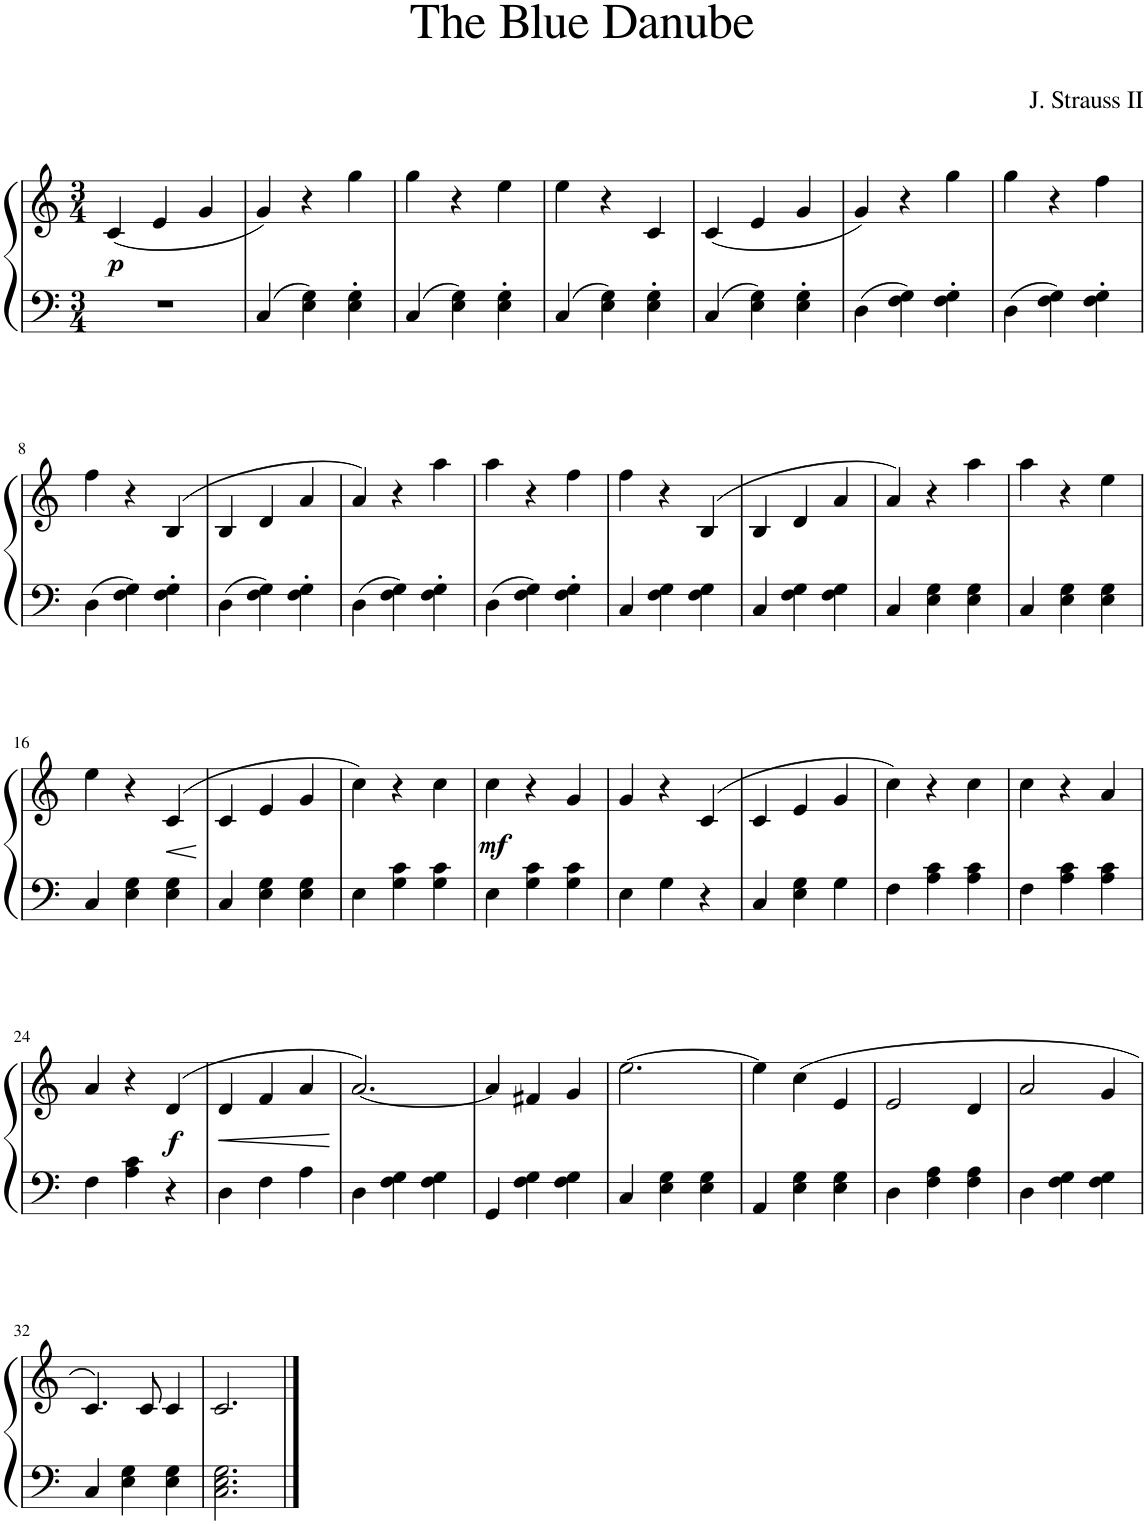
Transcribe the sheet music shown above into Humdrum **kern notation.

**kern	**kern	**dynam
*part1	*part1	*part1
*staff2	*staff1	*staff1/2
*I"Piano	*	*
*I'Pno.	*	*
*clefF4	*clefG2	*
*k[]	*k[]	*
*M3/4	*M3/4	*
=1	=1	=1
!	!	!LO:DY:b
2.r	(<4c/	p
.	4e/	.
.	4g/	.
=2	=2	=2
4C/	4g/)	.
4E\ 4G\	4r	.
4E\' 4G\'	4gg\	.
=3	=3	=3
4C/	4gg\	.
4E\ 4G\	4r	.
4E\' 4G\'	4ee\	.
=4	=4	=4
4C/	4ee\	.
4E\ 4G\	4r	.
4E\' 4G\'	4c/	.
=5	=5	=5
4C/	(<4c/	.
4E\ 4G\	4e/	.
4E\' 4G\'	4g/	.
=6	=6	=6
4D\	4g/)	.
4F\ 4G\	4r	.
4F\' 4G\'	4gg\	.
=7	=7	=7
4D\	4gg\	.
4F\ 4G\	4r	.
4F\' 4G\'	4ff\	.
!!LO:LB:g=z
=8	=8	=8
4D\	4ff\	.
4F\ 4G\	4r	.
4F\' 4G\'	(>4B/	.
=9	=9	=9
4D\	4B/	.
4F\ 4G\	4d/	.
4F\' 4G\'	4a/	.
=10	=10	=10
4D\	4a/)	.
4F\ 4G\	4r	.
4F\' 4G\'	4aa\	.
=11	=11	=11
4D\	4aa\	.
4F\ 4G\	4r	.
4F\' 4G\'	4ff\	.
=12	=12	=12
4C/	4ff\	.
4F\ 4G\	4r	.
4F\ 4G\	(>4B/	.
=13	=13	=13
4C/	4B/	.
4F\ 4G\	4d/	.
4F\ 4G\	4a/	.
=14	=14	=14
4C/	4a/)	.
4E\ 4G\	4r	.
4E\ 4G\	4aa\	.
=15	=15	=15
4C/	4aa\	.
4E\ 4G\	4r	.
4E\ 4G\	4ee\	.
!!LO:LB:g=z
=16	=16	=16
4C/	4ee\	.
4E\ 4G\	4r	.
!	!	!LO:HP:b
4E\ 4G\	(>4c/	<
.	.	[
=17	=17	=17
4C/	4c/	.
4E\ 4G\	4e/	.
4E\ 4G\	4g/	.
=18	=18	=18
4E\	4cc\)	.
4G\ 4c\	4r	.
4G\ 4c\	4cc\	.
=19	=19	=19
!	!	!LO:DY:b
4E\	4cc\	mf
4G\ 4c\	4r	.
4G\ 4c\	4g/	.
=20	=20	=20
4E\	4g/	.
4G\	4r	.
4r	(>4c/	.
=21	=21	=21
4C/	4c/	.
4E\ 4G\	4e/	.
4G\	4g/	.
=22	=22	=22
4F\	4cc\)	.
4A\ 4c\	4r	.
4A\ 4c\	4cc\	.
=23	=23	=23
4F\	4cc\	.
4A\ 4c\	4r	.
4A\ 4c\	4a/	.
!!LO:LB:g=z
=24	=24	=24
4F\	4a/	.
4A\ 4c\	4r	.
!	!	!LO:DY:b
4r	(>4d/	f
=25	=25	=25
!	!	!LO:HP:b
4D\	4d/	<
4F\	4f/	.
4A\	4a/	.
.	.	[
=26	=26	=26
4D\	[2.a/)	.
4F\ 4G\	.	.
4F\ 4G\	.	.
=27	=27	=27
4GG/	4a/]	.
4F\ 4G\	4f#X/	.
4F\ 4G\	4g/	.
=28	=28	=28
4C/	[2.ee\	.
4E\ 4G\	.	.
4E\ 4G\	.	.
=29	=29	=29
4AA/	4ee\]	.
4E\ 4G\	(>4cc\	.
4E\ 4G\	4e/	.
=30	=30	=30
4D\	2e/	.
4F\ 4A\	.	.
4F\ 4A\	4d/	.
=31	=31	=31
4D\	2a/	.
4F\ 4G\	.	.
4F\ 4G\	4g/	.
!!LO:LB:g=z
=32	=32	=32
4C/	4.c/)	.
4E\ 4G\	.	.
.	8c/	.
4E\ 4G\	4c/	.
=33	=33	=33
2.C\ 2.E\ 2.G\	2.c/	.
==	==	==
*-	*-	*-
